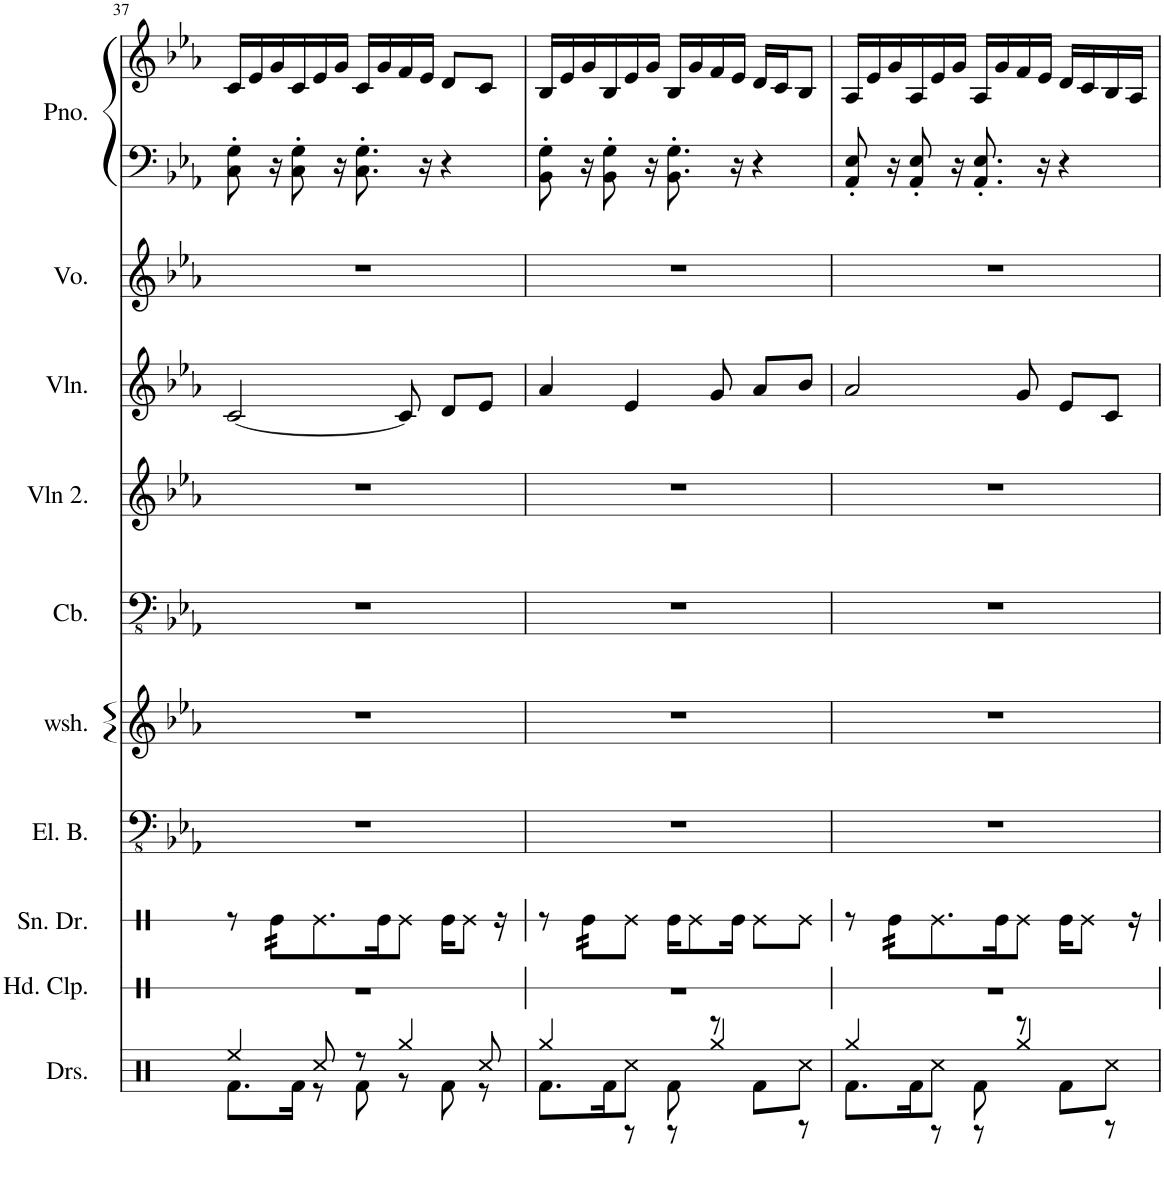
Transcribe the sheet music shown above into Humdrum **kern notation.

**kern	**kern	**kern	**kern	**kern	**kern	**kern	**kern	**kern	**kern	**kern
*part10	*part9	*part8	*part7	*part6	*part5	*part4	*part3	*part2	*part1	*part1
*staff11	*staff10	*staff9	*staff8	*staff7	*staff6	*staff5	*staff4	*staff3	*staff2	*staff1
*I"Drumset	*I"Hand Clap	*I"Snare Drum	*I"Electric Bass	*I"whoosh	*I"Contrabass	*I"Violin	*I"Violin	*I"Voice	*I"Piano	*
*I'Drs.	*I'Hd. Clp.	*I'Sn. Dr.	*I'El. B.	*I'wsh.	*I'Cb.	*I'Vln 2.	*I'Vln.	*I'Vo.	*I'Pno.	*
!!LO:PB:g=z
*clefX	*clefX	*clefX	*clefFv4	*clefG2	*clefFv4	*clefG2	*clefG2	*clefG2	*clefF4	*clefG2
*	*	*	*	*	*Trd7c12	*	*	*	*	*
*k[]	*k[]	*k[]	*k[b-e-a-]	*k[b-e-a-]	*k[b-e-a-]	*k[b-e-a-]	*k[b-e-a-]	*k[b-e-a-]	*k[b-e-a-]	*k[b-e-a-]
*M7/8	*M7/8	*M7/8	*M7/8	*M7/8	*M7/8	*M7/8	*M7/8	*M7/8	*M7/8	*M7/8
=37	=37	=37	=37	=37	=37	=37	=37	=37	=37	=37
*^	*	*	*	*	*	*	*	*	*	*
4Ree/	8.Rf\L	2..r	8r	2..r	2..r	2..r	2..r	[2c/	2..r	8C\' 8G\'	16c/LL
.	.	.	.	.	.	.	.	.	.	.	16e-/
*	*	*	*tremolo	*	*	*	*	*	*	*	*
.	.	.	32Re\LLL	.	.	.	.	.	.	16r	16g/
.	.	.	32Re\	.	.	.	.	.	.	.	.
.	16Rf\Jk	.	32Re\	.	.	.	.	.	.	8C\' 8G\'	16c/
.	.	.	32Re\	.	.	.	.	.	.	.	.
*	*	*	*Xtremolo	*	*	*	*	*	*	*	*
8Rcc/	8r	.	8.Re\	.	.	.	.	.	.	.	16e-/
.	.	.	.	.	.	.	.	.	.	16r	16g/JJ
8r	8Rf\	.	.	.	.	.	.	.	.	8.C\' 8.G\'	16c/LL
.	.	.	16Re\K	.	.	.	.	.	.	.	16g/
4Rgg/	8r	.	8Re\J	.	.	.	.	8c/]	.	.	16f/
.	.	.	.	.	.	.	.	.	.	16r	16e-/JJ
.	8Rf\	.	16Re\KL	.	.	.	.	8d/L	.	4r	8d/L
.	.	.	8Re\J	.	.	.	.	.	.	.	.
8Rcc/	8r	.	.	.	.	.	.	8e-/J	.	.	8c/J
.	.	.	16r	.	.	.	.	.	.	.	.
=38	=38	=38	=38	=38	=38	=38	=38	=38	=38	=38	=38
8.Rf\L	4Rgg/	2..r	8r	2..r	2..r	2..r	2..r	4a-/	2..r	8BB-\' 8G\'	16B-/LL
.	.	.	.	.	.	.	.	.	.	.	16e-/
*	*	*	*tremolo	*	*	*	*	*	*	*	*
.	.	.	32Re\LLL	.	.	.	.	.	.	16r	16g/
.	.	.	32Re\	.	.	.	.	.	.	.	.
16Rf\K	.	.	32Re\	.	.	.	.	.	.	8BB-\' 8G\'	16B-/
.	.	.	32Re\	.	.	.	.	.	.	.	.
*	*	*	*Xtremolo	*	*	*	*	*	*	*	*
8Rcc\J	8r	.	8Re\J	.	.	.	.	4e-/	.	.	16e-/
.	.	.	.	.	.	.	.	.	.	16r	16g/JJ
8Rf\	8r	.	16Re\KL	.	.	.	.	.	.	8.BB-\' 8.G\'	16B-/LL
.	.	.	8Re\	.	.	.	.	.	.	.	16g/
8r	4Rgg/	.	.	.	.	.	.	8g/	.	.	16f/
.	.	.	16Re\Jk	.	.	.	.	.	.	16r	16e-/JJ
8Rf\L	.	.	8Re\L	.	.	.	.	8a-/L	.	4r	16d/LL
.	.	.	.	.	.	.	.	.	.	.	16c/J
8Rcc\J	8r	.	8Re\J	.	.	.	.	8b-/J	.	.	8B-/J
=39	=39	=39	=39	=39	=39	=39	=39	=39	=39	=39	=39
8.Rf\L	4Rgg/	2..r	8r	2..r	2..r	2..r	2..r	2a-/	2..r	8AA-/' 8E-/'	16A-/LL
.	.	.	.	.	.	.	.	.	.	.	16e-/
*	*	*	*tremolo	*	*	*	*	*	*	*	*
.	.	.	32Re\LLL	.	.	.	.	.	.	16r	16g/
.	.	.	32Re\	.	.	.	.	.	.	.	.
16Rf\K	.	.	32Re\	.	.	.	.	.	.	8AA-/' 8E-/'	16A-/
.	.	.	32Re\	.	.	.	.	.	.	.	.
*	*	*	*Xtremolo	*	*	*	*	*	*	*	*
8Rcc\J	8r	.	8.Re\	.	.	.	.	.	.	.	16e-/
.	.	.	.	.	.	.	.	.	.	16r	16g/JJ
8Rf\	8r	.	.	.	.	.	.	.	.	8.AA-/' 8.E-/'	16A-/LL
.	.	.	16Re\K	.	.	.	.	.	.	.	16g/
8r	4Rgg/	.	8Re\J	.	.	.	.	8g/	.	.	16f/
.	.	.	.	.	.	.	.	.	.	16r	16e-/JJ
8Rf\L	.	.	16Re\KL	.	.	.	.	8e-/L	.	4r	16d/LL
.	.	.	8Re\J	.	.	.	.	.	.	.	16c/
8Rcc\J	8r	.	.	.	.	.	.	8c/J	.	.	16B-/
.	.	.	16r	.	.	.	.	.	.	.	16A-/JJ
*v	*v	*	*	*	*	*	*	*	*	*	*
=	=	=	=	=	=	=	=	=	=	=
*-	*-	*-	*-	*-	*-	*-	*-	*-	*-	*-
